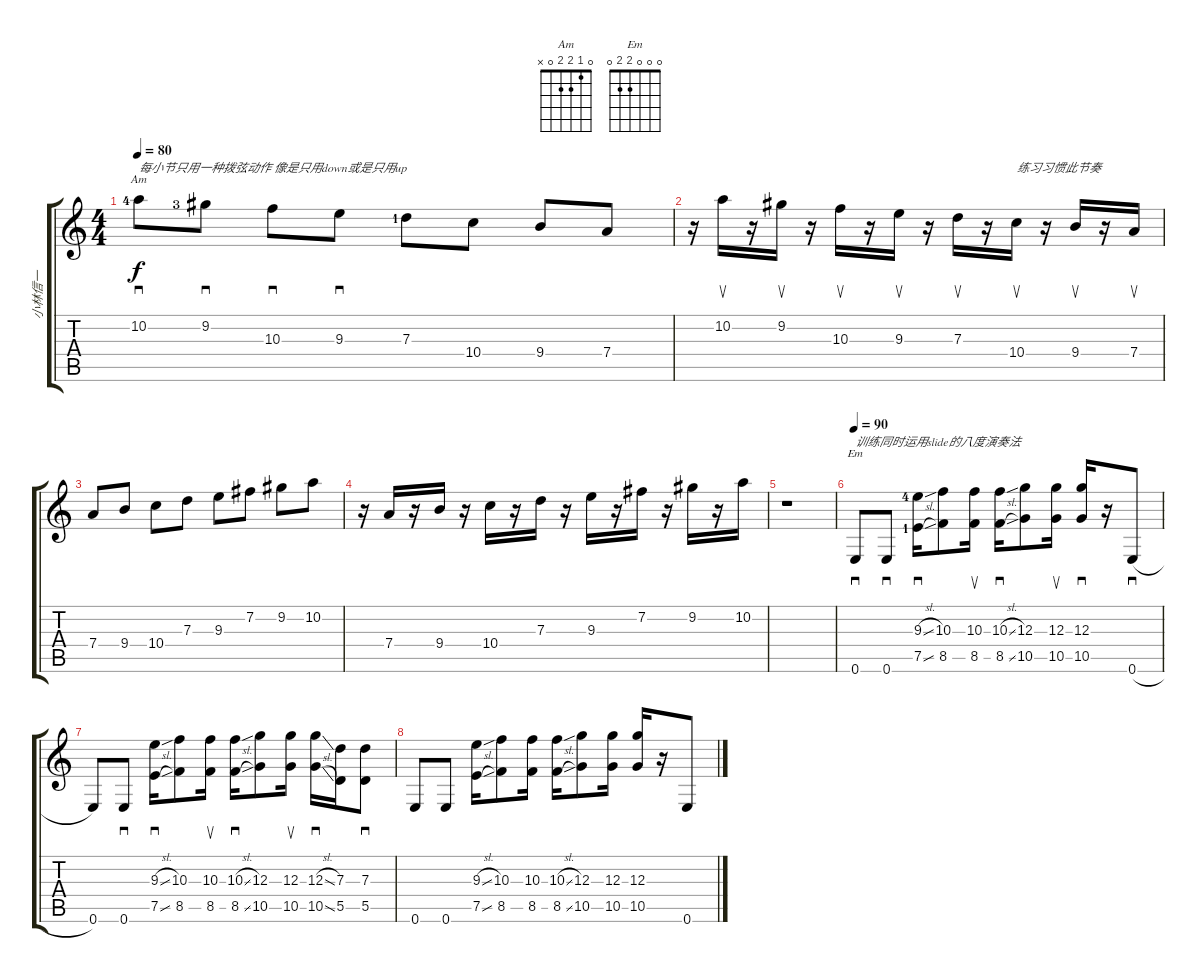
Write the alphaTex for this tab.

\track ("小林信一" "小林信一") {instrument overdrivenguitar}
\staff {score tabs}
\tuning (E4 B3 G3 D3 A2 E2) {hide}
\chord ("Am" 0 1 2 2 0 x)
\chord ("Em" 0 0 0 2 2 0)
\ts (4 4)
\tempo 80
\clef g2
\ks c
10.2{lf 5}.8{sd ch "Am" txt "每小节只用一种拨弦动作 像是只用down或是只用up" dy f} 9.2{lf 4}.8{sd} 10.3.8{sd} 9.3.8{sd} 7.3{lf 2}.8 10.4.8 9.4.8 7.4.8 |
r.16 10.2.16{su} r.16 9.2.16{su} r.16 10.3.16{su} r.16 9.3.16{su} r.16 7.3.16{su} r.16 10.4.16{su txt "练习习惯此节奏"} r.16 9.4.16{su} r.16 7.4.16{su} |
7.4.8 9.4.8 10.4.8 7.3.8 9.3.8 7.2.8 9.2.8 10.2.8 |
r.16 7.4.16 r.16 9.4.16 r.16 10.4.16 r.16 7.3.16 r.16 9.3.16 r.16 7.2.16 r.16 9.2.16 r.16 10.2.16 |
r.1 |
\tempo 90
0.6.8{sd ch "Em" txt "训练同时运用slide的八度演奏法"} 0.6.8{sd} (9.3{sl lf 5} 7.5{sl lf 2}).16{sd} (10.3 8.5).8 (10.3 8.5).16{su} (10.3{sl} 8.5{sl}).16{sd} (12.3 10.5).8 (12.3 10.5).16{su} (12.3 10.5).16{sd} r.16 0.6{h}.8{sd} |
0.6.8 0.6.8{sd} (9.3{sl} 7.5{sl}).16{sd} (10.3 8.5).8 (10.3 8.5).16{su} (10.3{sl} 8.5{sl}).16{sd} (12.3 10.5).8 (12.3 10.5).16{su} (12.3{sl} 10.5{sl}).16{sd} (7.3 5.5).16 (7.3 5.5).8{sd} |
0.6.8 0.6.8 (9.3{sl} 7.5{sl}).16 (10.3 8.5).8 (10.3 8.5).16 (10.3{sl} 8.5{sl}).16 (12.3 10.5).8 (12.3 10.5).16 (12.3 10.5).16 r.16 0.6{h}.8
